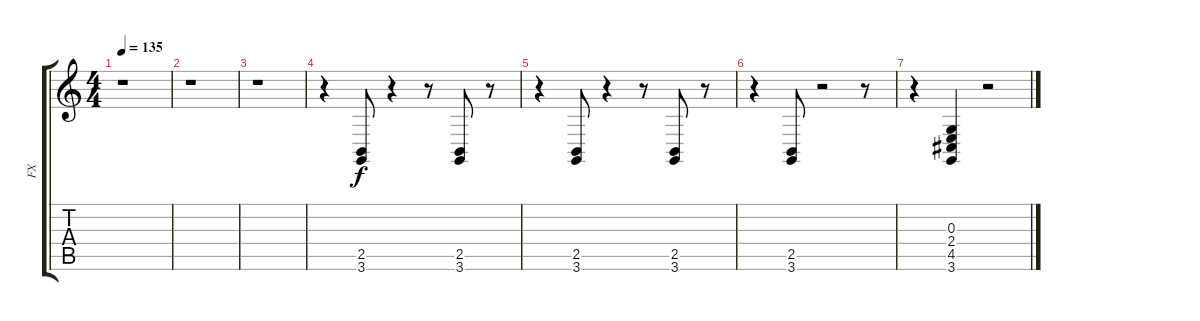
\track ("FX" "FX") {instrument gunshot}
\staff {score tabs}
\tuning (E4 B3 G3 D3 A2 E2) {hide}
\ts (4 4)
\tempo 135
\clef g2
\ks c
r.1{dy f} |
r.1 |
r.1 |
r.4 (2.5 3.6).8 r.4 r.8 (2.5 3.6).8 r.8 |
r.4 (2.5 3.6).8 r.4 r.8 (2.5 3.6).8 r.8 |
r.4 (2.5 3.6).8 r.2 r.8 |
r.4 (0.3 2.4 4.5 3.6).4 r.2
